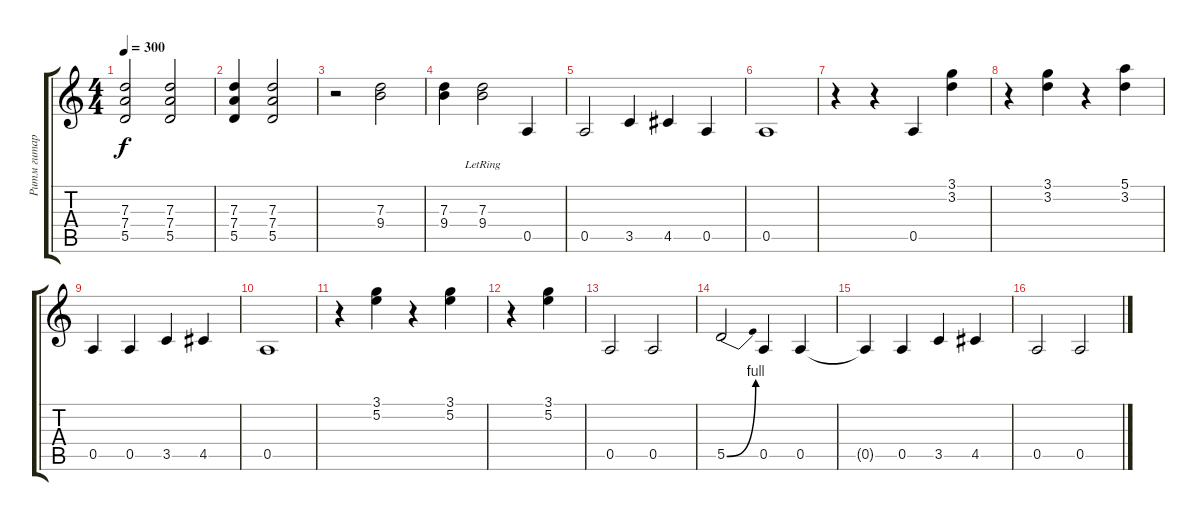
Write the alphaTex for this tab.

\track ("Ритм гитара" "Ритм гитар") {instrument overdrivenguitar}
\staff {score tabs}
\tuning (E4 B3 G3 D3 A2 E2) {hide}
\ts (4 4)
\tempo 300
\clef g2
\ks c
(7.3 7.4 5.5).2{dy f} (7.3 7.4 5.5).2 |
(7.3 7.4 5.5).4 (7.3 7.4 5.5).2 |
r.2 (7.3 9.4).2 |
(7.3 9.4).4 (7.3{lr} 9.4).2 0.5.4 |
0.5.2 3.5.4 4.5.4 0.5.4 |
0.5.1 |
r.4 r.4 0.5.4 (3.1 3.2).4 |
r.4 (3.1 3.2).4 r.4 (5.1 3.2).4 |
0.5.4 0.5.4 3.5.4 4.5.4 |
0.5.1 |
r.4 (3.1 5.2).4 r.4 (3.1 5.2).4 |
r.4 (3.1 5.2).4 |
0.5.2 0.5.2 |
5.5{be (bend 0 0 60 4)}.2 0.5.4 0.5.4 |
0.5{t}.4 0.5.4 3.5.4 4.5.4 |
0.5.2 0.5.2
